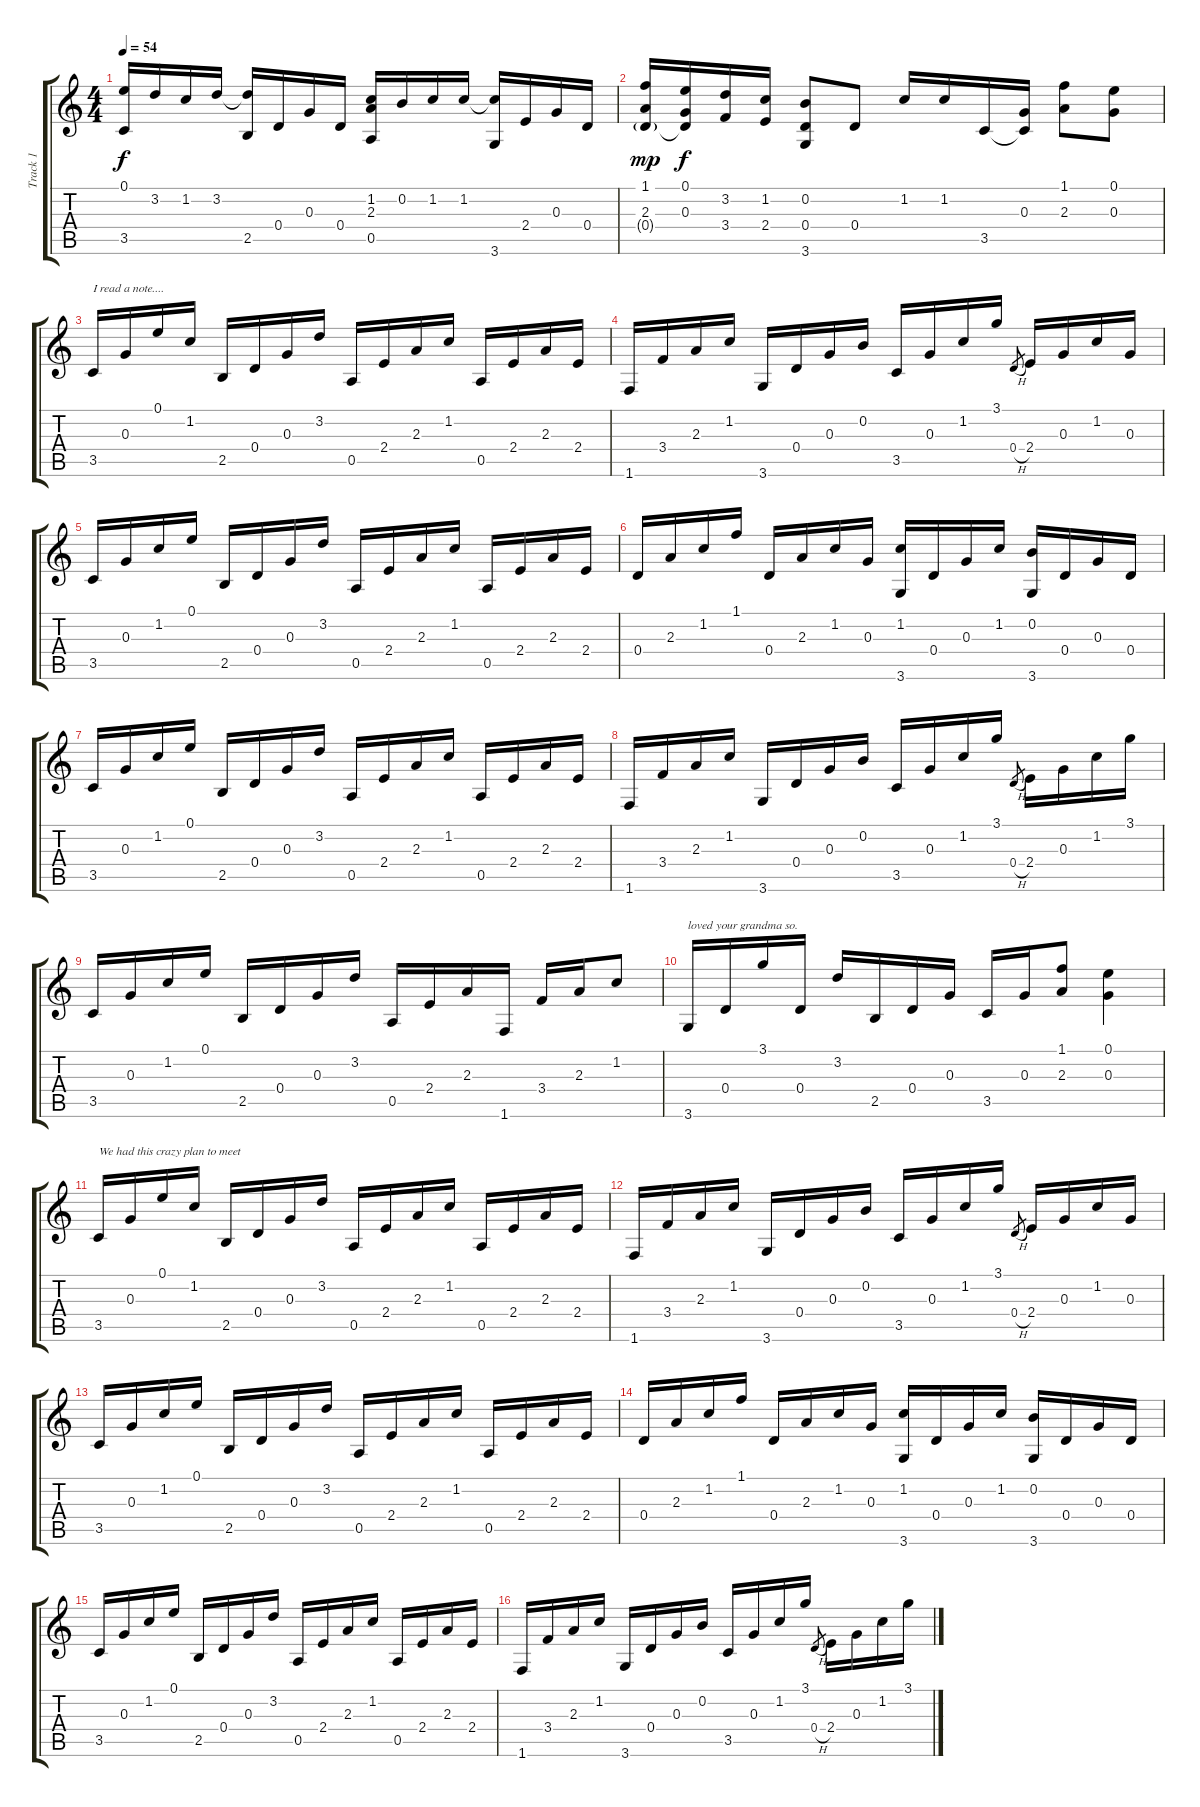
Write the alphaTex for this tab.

\track ("Track 1" "Track 1") {instrument acousticguitarnylon}
\staff {score tabs}
\tuning (E4 B3 G3 D3 A2 E2) {hide}
\ts (4 4)
\tempo 54
\clef g2
\ks c
(0.1 3.5).16{dy f instrument acousticguitarnylon} 3.2.16 1.2.16 3.2.16 (3.2{t} 2.5).16 0.4.16 0.3.16 0.4.16 (1.2 2.3 0.5).16 0.2.16 1.2.16 1.2.16 (1.2{t} 3.6).16 2.4.16 0.3.16 0.4.16 |
(1.1 2.3 0.4{g}).16{dy mp} (0.1 0.3 0.4{t}).16{dy f} (3.2 3.4).16 (1.2 2.4).16 (0.2 0.4 3.6).8 0.4.8 1.2.16 1.2.16 3.5.16 (0.3 3.5{t}).16 (1.1 2.3).8 (0.1 0.3).8 |
3.5.16{txt "I read a note...."} 0.3.16 0.1.16 1.2.16 2.5.16 0.4.16 0.3.16 3.2.16 0.5.16 2.4.16 2.3.16 1.2.16 0.5.16 2.4.16 2.3.16 2.4.16 |
1.6.16 3.4.16 2.3.16 1.2.16 3.6.16 0.4.16 0.3.16 0.2.16 3.5.16 0.3.16 1.2.16 3.1.16 0.4{h}.8{gr} 2.4.16 0.3.16 1.2.16 0.3.16 |
3.5.16 0.3.16 1.2.16 0.1.16 2.5.16 0.4.16 0.3.16 3.2.16 0.5.16 2.4.16 2.3.16 1.2.16 0.5.16 2.4.16 2.3.16 2.4.16 |
0.4.16 2.3.16 1.2.16 1.1.16 0.4.16 2.3.16 1.2.16 0.3.16 (1.2 3.6).16 0.4.16 0.3.16 1.2.16 (0.2 3.6).16 0.4.16 0.3.16 0.4.16 |
3.5.16 0.3.16 1.2.16 0.1.16 2.5.16 0.4.16 0.3.16 3.2.16 0.5.16 2.4.16 2.3.16 1.2.16 0.5.16 2.4.16 2.3.16 2.4.16 |
1.6.16 3.4.16 2.3.16 1.2.16 3.6.16 0.4.16 0.3.16 0.2.16 3.5.16 0.3.16 1.2.16 3.1.16 0.4{h}.8{gr} 2.4.16 0.3.16 1.2.16 3.1.16 |
3.5.16 0.3.16 1.2.16 0.1.16 2.5.16 0.4.16 0.3.16 3.2.16 0.5.16 2.4.16 2.3.16 1.6.16 3.4.16 2.3.16 1.2.8 |
3.6.16{txt "loved your grandma so."} 0.4.16 3.1.16 0.4.16 3.2.16 2.5.16 0.4.16 0.3.16 3.5.16 0.3.16 (1.1 2.3).8 (0.1 0.3).4 |
3.5.16{txt "We had this crazy plan to meet"} 0.3.16 0.1.16 1.2.16 2.5.16 0.4.16 0.3.16 3.2.16 0.5.16 2.4.16 2.3.16 1.2.16 0.5.16 2.4.16 2.3.16 2.4.16 |
1.6.16 3.4.16 2.3.16 1.2.16 3.6.16 0.4.16 0.3.16 0.2.16 3.5.16 0.3.16 1.2.16 3.1.16 0.4{h}.8{gr} 2.4.16 0.3.16 1.2.16 0.3.16 |
3.5.16 0.3.16 1.2.16 0.1.16 2.5.16 0.4.16 0.3.16 3.2.16 0.5.16 2.4.16 2.3.16 1.2.16 0.5.16 2.4.16 2.3.16 2.4.16 |
0.4.16 2.3.16 1.2.16 1.1.16 0.4.16 2.3.16 1.2.16 0.3.16 (1.2 3.6).16 0.4.16 0.3.16 1.2.16 (0.2 3.6).16 0.4.16 0.3.16 0.4.16 |
3.5.16 0.3.16 1.2.16 0.1.16 2.5.16 0.4.16 0.3.16 3.2.16 0.5.16 2.4.16 2.3.16 1.2.16 0.5.16 2.4.16 2.3.16 2.4.16 |
1.6.16 3.4.16 2.3.16 1.2.16 3.6.16 0.4.16 0.3.16 0.2.16 3.5.16 0.3.16 1.2.16 3.1.16 0.4{h}.8{gr} 2.4.16 0.3.16 1.2.16 3.1.16
